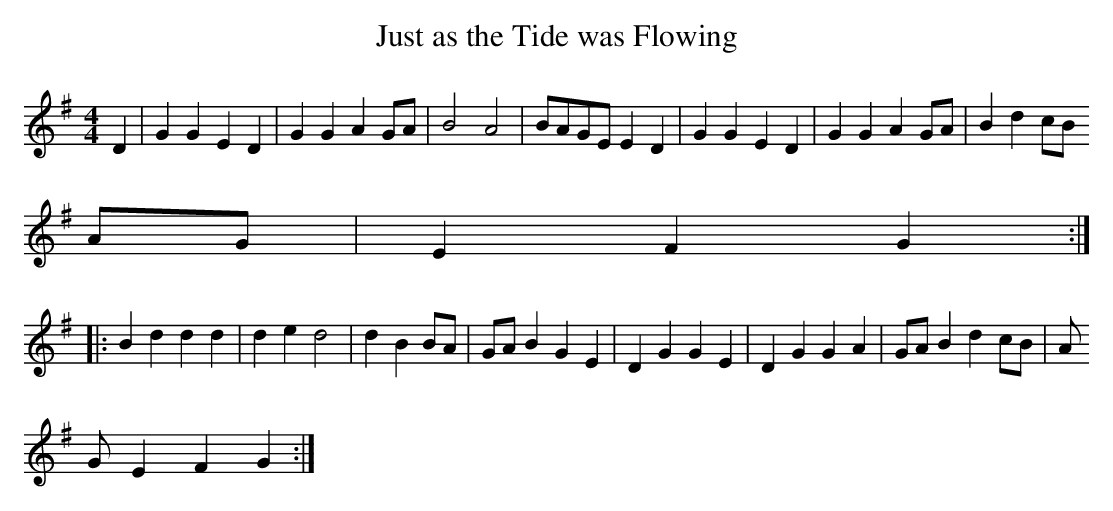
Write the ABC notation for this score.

X:1
T:Just as the Tide was Flowing
M:4/4
L:1/4
K:G
D | GGED|GG A G/2A/2|B2 A2| B/2A/2G/2E/2 ED |GGED | GG A G/2A/ |Bd c/2B/
2A/2G/2|EFG :|
|:Bd dd|de d2 |dB B/2A/2 |G/2A/2 BG E|DGG E|D GG  A| G/2A/2 Bd c/2B/2|A/
2G/2 EFG:|
